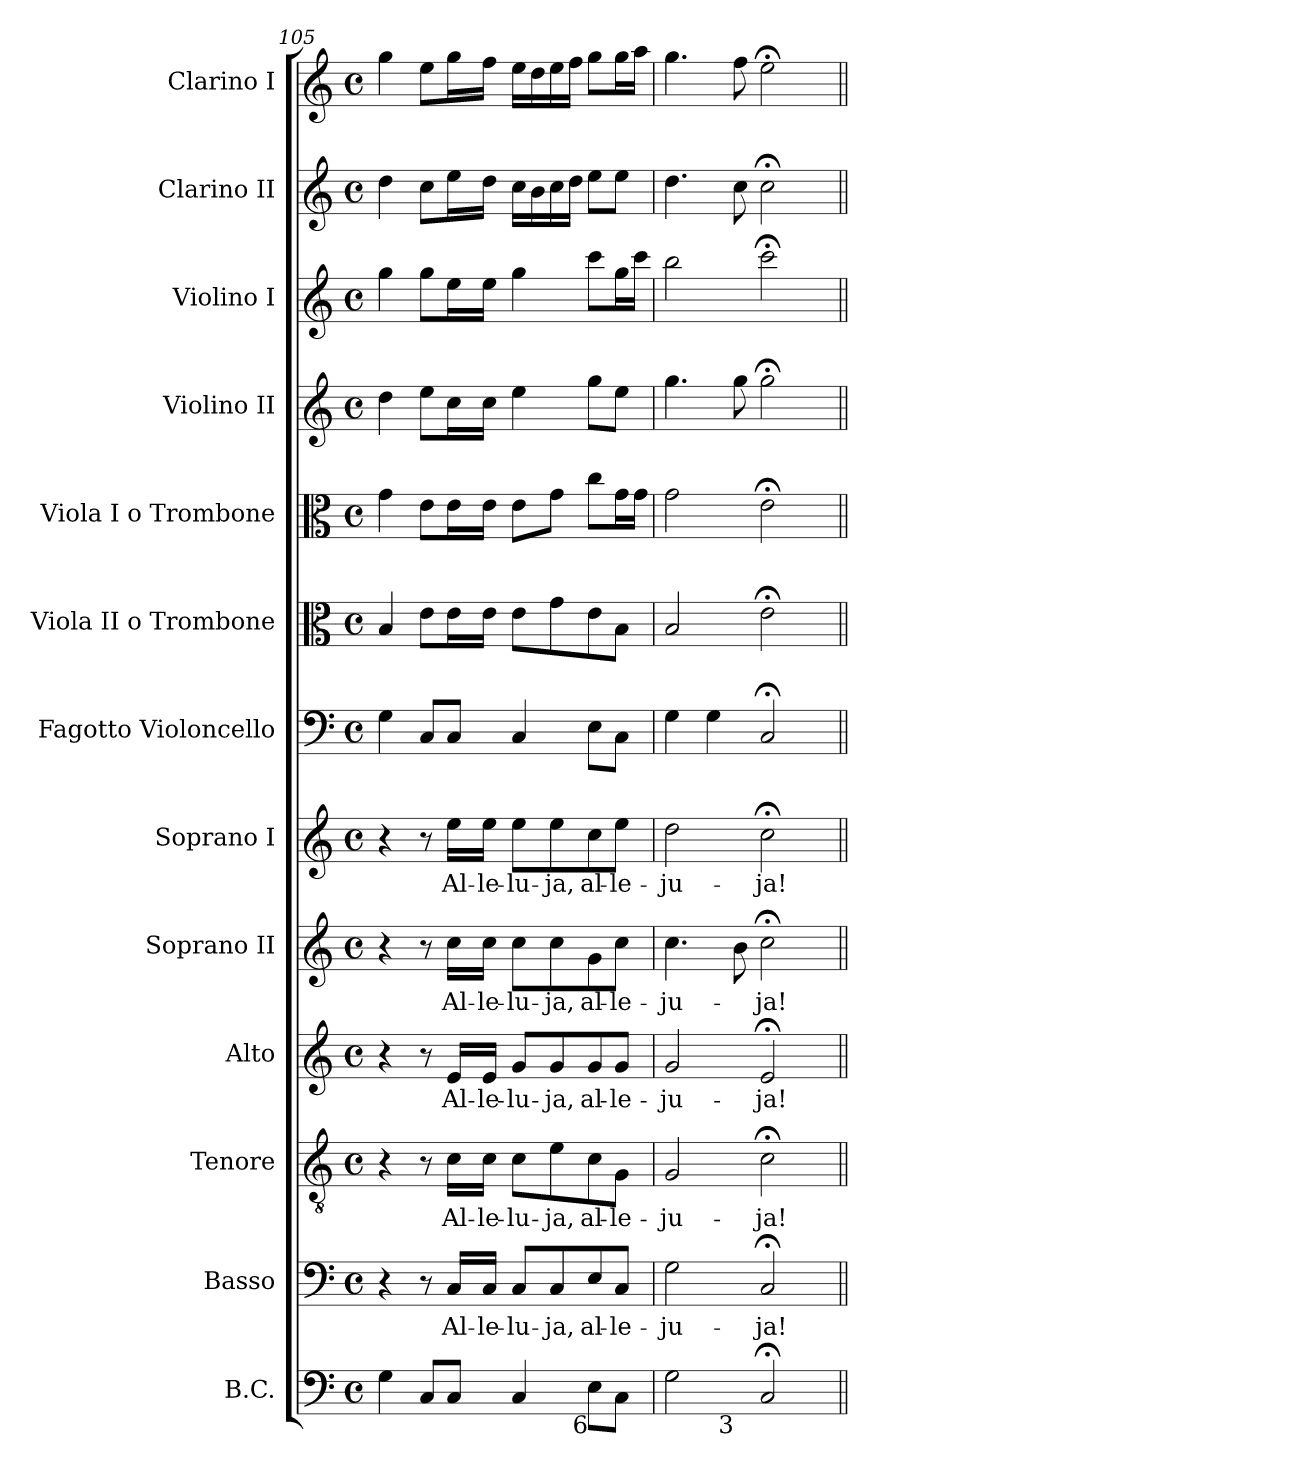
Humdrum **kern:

**kern	**kern	**text	**kern	**text	**kern	**text	**kern	**text	**kern	**text	**kern	**kern	**kern	**kern	**kern	**kern	**kern
*part13	*part12	*part12	*part11	*part11	*part10	*part10	*part9	*part9	*part8	*part8	*part7	*part6	*part5	*part4	*part3	*part2	*part1
*staff13	*staff12	*staff12	*staff11	*staff11	*staff10	*staff10	*staff9	*staff9	*staff8	*staff8	*staff7	*staff6	*staff5	*staff4	*staff3	*staff2	*staff1
*I"B.C.	*I"Basso	*	*I"Tenore	*	*I"Alto	*	*I"Soprano II	*	*I"Soprano I	*	*I"Fagotto Violoncello	*I"Viola II o Trombone	*I"Viola I o Trombone	*I"Violino II	*I"Violino I	*I"Clarino II	*I"Clarino I
*	*I'B.	*	*I'T.	*	*	*	*I'S.	*	*I'S.	*	*I'Fg.	*I'Vla.	*I'Vla.	*I'Vln. II	*I'Vln. I	*	*
*clefF4	*clefF4	*	*clefGv2	*	*clefG2	*	*clefG2	*	*clefG2	*	*clefF4	*clefC3	*clefC3	*clefG2	*clefG2	*clefG2	*clefG2
*	*	*	*ITrd7c12	*	*	*	*	*	*	*	*	*	*	*	*	*	*
*k[]	*k[]	*	*k[]	*	*k[]	*	*k[]	*	*k[]	*	*k[]	*k[]	*k[]	*k[]	*k[]	*k[]	*k[]
*C:	*C:	*	*C:	*	*C:	*	*C:	*	*C:	*	*C:	*C:	*C:	*C:	*C:	*C:	*C:
*M4/4	*M4/4	*	*M4/4	*	*M4/4	*	*M4/4	*	*M4/4	*	*M4/4	*M4/4	*M4/4	*M4/4	*M4/4	*M4/4	*M4/4
*met(c)	*met(c)	*	*met(c)	*	*met(c)	*	*met(c)	*	*met(c)	*	*met(c)	*met(c)	*met(c)	*met(c)	*met(c)	*met(c)	*met(c)
=105	=105	=105	=105	=105	=105	=105	=105	=105	=105	=105	=105	=105	=105	=105	=105	=105	=105
4Gi\	4r	.	4r	.	4r	.	4r	.	4r	.	4Gi\	4Bi/	4gi\	4ddi\	4ggi\	4ddi\	4ggi\
8Ci/L	8r	.	8r	.	8r	.	8r	.	8r	.	8Ci/L	8ei\L	8ei\L	8eei\L	8ggi\L	8cci\L	8eei\L
!	!	!LO:LY:b:color=#000000	!	!	!	!	!	!	!	!	!	!	!	!	!	!	!
!	!	!	!	!LO:LY:b:color=#000000	!	!	!	!	!	!	!	!	!	!	!	!	!
!	!	!	!	!	!	!LO:LY:b:color=#000000	!	!	!	!	!	!	!	!	!	!	!
!	!	!	!	!	!	!	!	!LO:LY:b:color=#000000	!	!	!	!	!	!	!	!	!
!	!	!	!	!	!	!	!	!	!	!LO:LY:b:color=#000000	!	!	!	!	!	!	!
8Ci/J	16Ci/LL	Al-	16Ci\LL	Al-	16ei/LL	Al-	16cci\LL	Al-	16eei\LL	Al-	8Ci/J	16ei\L	16ei\L	16cci\L	16eei\L	16eei\L	16ggi\L
!	!	!LO:LY:b:color=#000000	!	!	!	!	!	!	!	!	!	!	!	!	!	!	!
!	!	!	!	!LO:LY:b:color=#000000	!	!	!	!	!	!	!	!	!	!	!	!	!
!	!	!	!	!	!	!LO:LY:b:color=#000000	!	!	!	!	!	!	!	!	!	!	!
!	!	!	!	!	!	!	!	!LO:LY:b:color=#000000	!	!	!	!	!	!	!	!	!
!	!	!	!	!	!	!	!	!	!	!LO:LY:b:color=#000000	!	!	!	!	!	!	!
.	16Ci/JJ	-le-	16Ci\JJ	-le-	16ei/JJ	-le-	16cci\JJ	-le-	16eei\JJ	-le-	.	16ei\JJ	16ei\JJ	16cci\JJ	16eei\JJ	16ddi\JJ	16ffi\JJ
!	!	!LO:LY:b:color=#000000	!	!	!	!	!	!	!	!	!	!	!	!	!	!	!
!	!	!	!	!LO:LY:b:color=#000000	!	!	!	!	!	!	!	!	!	!	!	!	!
!	!	!	!	!	!	!LO:LY:b:color=#000000	!	!	!	!	!	!	!	!	!	!	!
!	!	!	!	!	!	!	!	!LO:LY:b:color=#000000	!	!	!	!	!	!	!	!	!
!	!	!	!	!	!	!	!	!	!	!LO:LY:b:color=#000000	!	!	!	!	!	!	!
4Ci/	8Ci/L	-lu-	8Ci\L	-lu-	8gi/L	-lu-	8cci\L	-lu-	8eei\L	-lu-	4Ci/	8ei\L	8ei\L	4eei\	4ggi\	16cci\LL	16eei\LL
.	.	.	.	.	.	.	.	.	.	.	.	.	.	.	.	16bi\	16ddi\
!	!	!LO:LY:b:color=#000000	!	!	!	!	!	!	!	!	!	!	!	!	!	!	!
!	!	!	!	!LO:LY:b:color=#000000	!	!	!	!	!	!	!	!	!	!	!	!	!
!	!	!	!	!	!	!LO:LY:b:color=#000000	!	!	!	!	!	!	!	!	!	!	!
!	!	!	!	!	!	!	!	!LO:LY:b:color=#000000	!	!	!	!	!	!	!	!	!
!	!	!	!	!	!	!	!	!	!	!LO:LY:b:color=#000000	!	!	!	!	!	!	!
.	8Ci/	-ja,	8Ei\	-ja,	8gi/	-ja,	8cci\	-ja,	8eei\	-ja,	.	8gi\	8gi\J	.	.	16cci\	16eei\
.	.	.	.	.	.	.	.	.	.	.	.	.	.	.	.	16ddi\JJ	16ffi\JJ
!	!	!LO:LY:b:color=#000000	!	!	!	!	!	!	!	!	!	!	!	!	!	!	!
!	!	!	!	!LO:LY:b:color=#000000	!	!	!	!	!	!	!	!	!	!	!	!	!
!	!	!	!	!	!	!LO:LY:b:color=#000000	!	!	!	!	!	!	!	!	!	!	!
!	!	!	!	!	!	!	!	!LO:LY:b:color=#000000	!	!	!	!	!	!	!	!	!
!LO:TX:b:rj:t=6	!	!	!	!	!	!	!	!	!	!	!	!	!	!	!	!	!
!	!	!	!	!	!	!	!	!	!	!LO:LY:b:color=#000000	!	!	!	!	!	!	!
8Ei\L	8Ei/	al-	8Ci\	al-	8gi/	al-	8gi\	al-	8cci\	al-	8Ei\L	8ei\	8cci\L	8ggi\L	8ccci\L	8eei\L	8ggi\L
!	!	!LO:LY:b:color=#000000	!	!	!	!	!	!	!	!	!	!	!	!	!	!	!
!	!	!	!	!LO:LY:b:color=#000000	!	!	!	!	!	!	!	!	!	!	!	!	!
!	!	!	!	!	!	!LO:LY:b:color=#000000	!	!	!	!	!	!	!	!	!	!	!
!	!	!	!	!	!	!	!	!LO:LY:b:color=#000000	!	!	!	!	!	!	!	!	!
!	!	!	!	!	!	!	!	!	!	!LO:LY:b:color=#000000	!	!	!	!	!	!	!
8Ci\J	8Ci/J	-le-	8GGi\J	-le-	8gi/J	-le-	8cci\J	-le-	8eei\J	-le-	8Ci\J	8Bi\J	16gi\L	8eei\J	16ggi\L	8eei\J	16ggi\L
.	.	.	.	.	.	.	.	.	.	.	.	.	16gi\JJ	.	16ccci\JJ	.	16aai\JJ
=106	=106	=106	=106	=106	=106	=106	=106	=106	=106	=106	=106	=106	=106	=106	=106	=106	=106
!	!	!LO:LY:b:color=#000000	!	!	!	!	!	!	!	!	!	!	!	!	!	!	!
!	!	!	!	!LO:LY:b:color=#000000	!	!	!	!	!	!	!	!	!	!	!	!	!
!	!	!	!	!	!	!LO:LY:b:color=#000000	!	!	!	!	!	!	!	!	!	!	!
!	!	!	!	!	!	!	!	!LO:LY:b:color=#000000	!	!	!	!	!	!	!	!	!
!LO:TX:b:rj:t=4	!	!	!	!	!	!	!	!	!	!	!	!	!	!	!	!	!
!	!	!	!	!	!	!	!	!	!	!LO:LY:b:color=#000000	!	!	!	!	!	!	!
*^	*	*	*	*	*	*	*	*	*	*	*	*	*	*	*	*	*
2Gi\	4.ryy	2Gi\	-ju-	2GGi/	-ju-	2gi/	-ju-	4.cci\	-ju-	2ddi\	-ju-	4Gi\	2Bi/	2gi\	4.ggi\	2bbi\	4.ddi\	4.ggi\
.	.	.	.	.	.	.	.	.	.	.	.	4Gi\	.	.	.	.	.	.
!	!LO:TX:b:rj:t=3	!	!	!	!	!	!	!	!	!	!	!	!	!	!	!	!	!
.	2ryy	.	.	.	.	.	.	8bi\	.	.	.	.	.	.	8ggi\	.	8cci\	8ffi\
!	!	!	!LO:LY:b:color=#000000	!	!	!	!	!	!	!	!	!	!	!	!	!	!	!
!	!	!	!	!	!LO:LY:b:color=#000000	!	!	!	!	!	!	!	!	!	!	!	!	!
!	!	!	!	!	!	!	!LO:LY:b:color=#000000	!	!	!	!	!	!	!	!	!	!	!
!	!	!	!	!	!	!	!	!	!LO:LY:b:color=#000000	!	!	!	!	!	!	!	!	!
!	!	!	!	!	!	!	!	!	!	!	!LO:LY:b:color=#000000	!	!	!	!	!	!	!
2C;i/	.	2C;i/	-ja!	2C;i\	-ja!	2e;i/	-ja!	2cc;i\	-ja!	2cc;i\	-ja!	2C;i/	2e;i\	2e;i\	2gg;i\	2ccc;i\	2cc;i\	2ee;i\
.	8ryy	.	.	.	.	.	.	.	.	.	.	.	.	.	.	.	.	.
*v	*v	*	*	*	*	*	*	*	*	*	*	*	*	*	*	*	*	*
=||	=||	=||	=||	=||	=||	=||	=||	=||	=||	=||	=||	=||	=||	=||	=||	=||	=||
*-	*-	*-	*-	*-	*-	*-	*-	*-	*-	*-	*-	*-	*-	*-	*-	*-	*-
